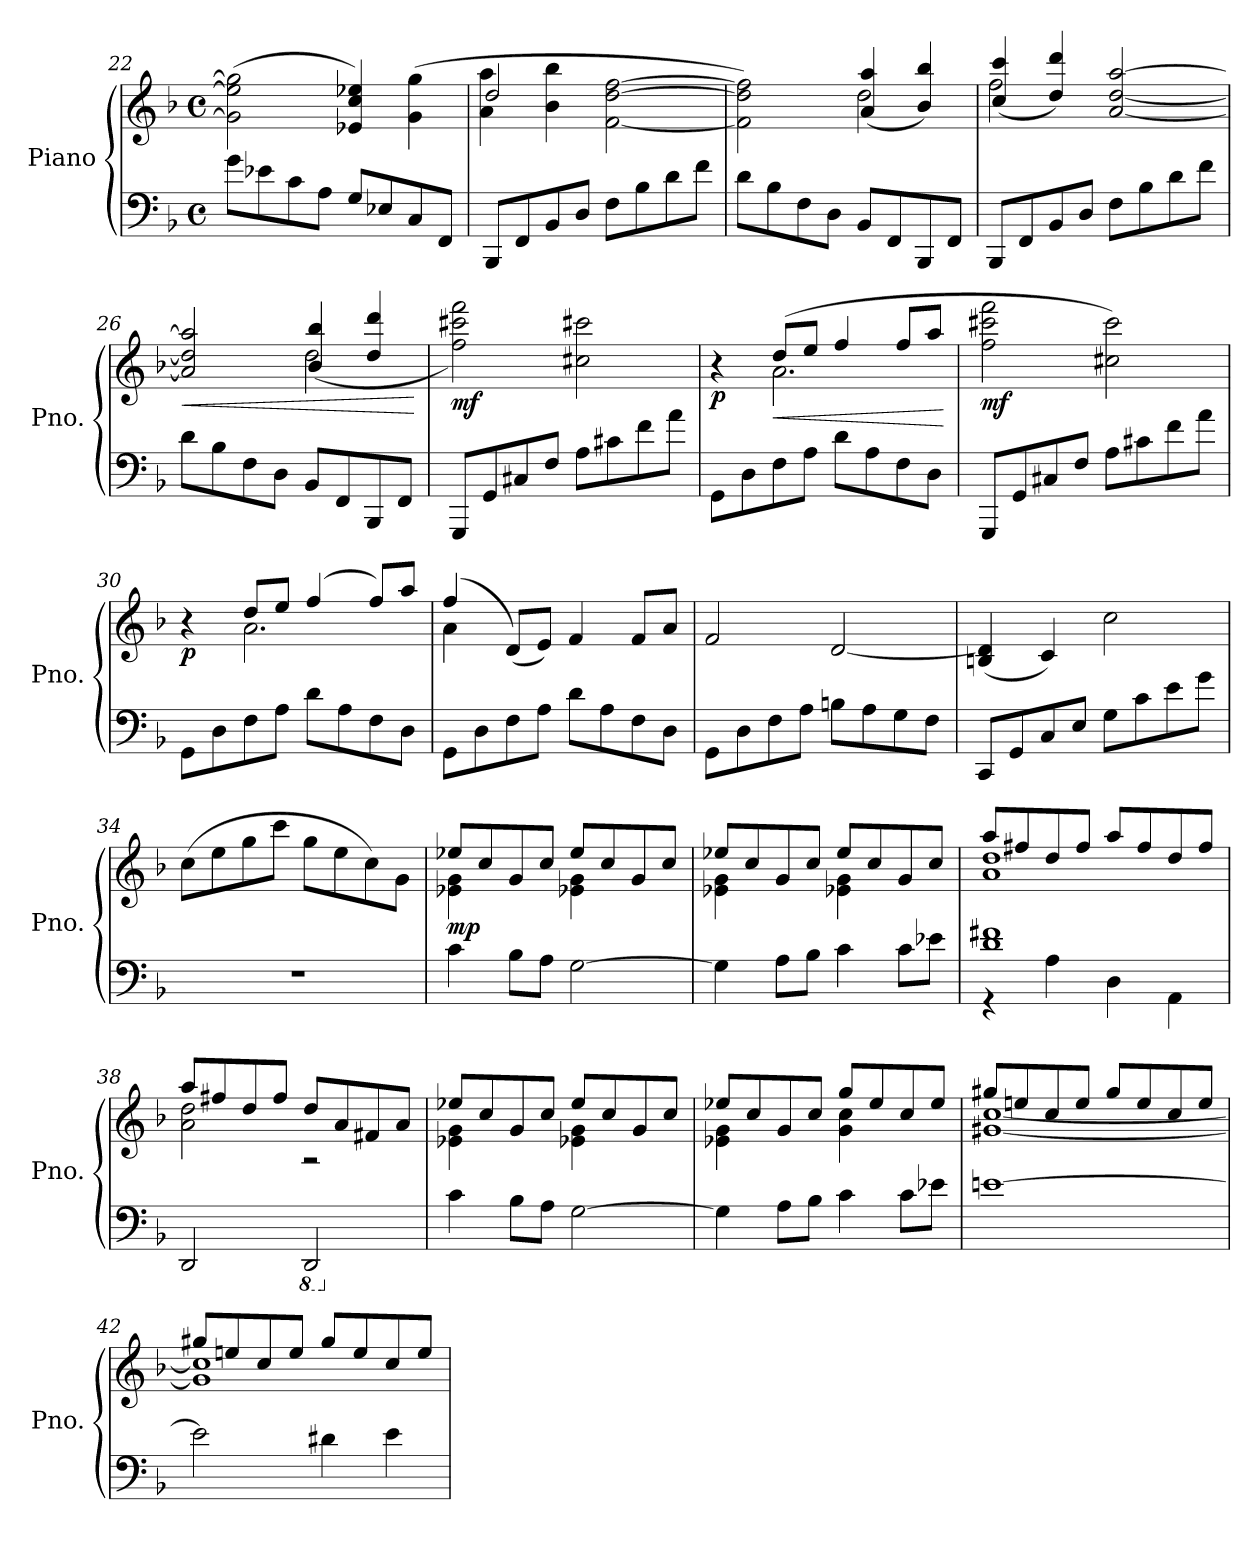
**kern	**kern	**dynam
*part1	*part1	*part1
*staff2	*staff1	*staff1/2
*I"Piano	*	*
*I'Pno.	*	*
!!LO:LB:g=z
*clefF4	*clefG2	*
*k[b-]	*k[b-]	*
*M4/4	*M4/4	*
*met(c)	*met(c)	*
=22	=22	=22
8g\L	(>2g\] 2ee-\] 2gg\]	.
8e-X\	.	.
8c\	.	.
8A\J	.	.
8G/L	4e-X/ 4cc/ 4ee-X/)	.
8E-X/	.	.
8C/	(>4g\ 4gg\	.
8FF/J	.	.
=23	=23	=23
*	*^	*
8BBB-/L	2dd/	4a\ 4aa\	.
8FF/	.	.	.
8BB-/	.	4b-\ 4bb-\	.
8D/J	.	.	.
8F\L	[2f\ [2dd\ [2ff\	2ryy	.
8B-\	.	.	.
8d\	.	.	.
8f\J	.	.	.
=24	=24	=24	=24
8d\L	2f\] 2dd\] 2ff\])	2ryy	.
8B-\	.	.	.
8F\	.	.	.
8D\J	.	.	.
8BB-/L	2dd\	(>4a/ 4aa/	.
8FF/	.	.	.
8BBB-/	.	4b-/ 4bb-/)	.
8FF/J	.	.	.
!!LO:LB:g=z	!!
=25	=25	=25	=25
8BBB-/L	2ff\	(>4cc/ 4ccc/	.
8FF/	.	.	.
8BB-/	.	4dd/ 4ddd/)	.
8D/J	.	.	.
8F\L	[2a/ [2dd/ [2aa/	2ryy	.
8B-\	.	.	.
8d\	.	.	.
8f\J	.	.	.
=26	=26	=26	=26
!	!	!	!LO:HP:b
8d\L	2a/] 2dd/] 2aa/]	2ryy	<
8B-\	.	.	.
8F\	.	.	.
8D\J	.	.	.
8BB-/L	2dd\	(>4b-/ 4bb-/	.
8FF/	.	.	.
8BBB-/	.	4dd/ 4ddd/	.
8FF/J	.	.	.
*	*v	*v	*
.	.	[
=27	=27	=27
!	!	!LO:DY:b
8GGG/L	2ff\ 2ccc#X\ 2fff\)	mf
8GG/	.	.
8C#X/	.	.
8F/J	.	.
8A\L	2cc#X\ 2ccc#X\	.
8c#X\	.	.
8f\	.	.
8a\J	.	.
!!LO:PB:g=z
=28	=28	=28
*	*^	*
!	!	!	!LO:DY:b
8GG\L	4r	4ryy	p
8D\	.	.	.
!	!	!	!LO:HP:b
8F\	(>8dd/L	2.a\	<
8A\J	8ee/J	.	.
8d\L	4ff/	.	.
8A\	.	.	.
8F\	8ff/L	.	.
8D\J	8aa/J	.	.
*	*v	*v	*
.	.	[
=29	=29	=29
!	!	!LO:DY:b
8GGG/L	2ff\ 2ccc#X\ 2fff\	mf
8GG/	.	.
8C#X/	.	.
8F/J	.	.
8A\L	2cc#X\ 2ccc#\)	.
8c#X\	.	.
8f\	.	.
8a\J	.	.
=30	=30	=30
*	*^	*
!	!	!	!LO:DY:b
8GG\L	4r	4ryy	p
8D\	.	.	.
8F\	8dd/L	2.a\	.
8A\J	8ee/J	.	.
8d\L	(>4ff/	.	.
8A\	.	.	.
8F\	8ff/L)	.	.
8D\J	8aa/J	.	.
!!LO:LB:g=z	!!
=31	=31	=31	=31
8GG\L	(>4ff/	4a\	.
8D\	.	.	.
8F\	(>8d/L)	2.ryy	.
8A\J	8e/J)	.	.
8d\L	4f/	.	.
8A\	.	.	.
8F\	8f/L	.	.
8D\J	8a/J	.	.
*	*v	*v	*
=32	=32	=32
8GG\L	2f/	.
8D\	.	.
8F\	.	.
8A\J	.	.
8Bn\L	[2d/	.
8A\	.	.
8G\	.	.
8F\J	.	.
=33	=33	=33
8CC/L	(>4Bn/ 4d/]	.
8GG/	.	.
8C/	4c/)	.
8E/J	.	.
8G\L	2cc\	.
8c\	.	.
8e\	.	.
8g\J	.	.
!!LO:LB:g=z
=34	=34	=34
1r	(>8cc\L	.
.	8ee\	.
.	8gg\	.
.	8ccc\J	.
.	8gg\L	.
.	8ee\	.
.	8cc\)	.
.	8g\J	.
=35	=35	=35
*	*^	*
!	!	!	!LO:DY:b
4c\	8ee-X/L	4e-X\ 4g\	mp
.	8cc/	.	.
8B-\L	8g/	4ryy	.
8A\J	8cc/J	.	.
[2G\	8ee-/L	4e-X\ 4g\	.
.	8cc/	.	.
.	8g/	4ryy	.
.	8cc/J	.	.
=36	=36	=36	=36
4G\]	8ee-X/L	4e-X\ 4g\	.
.	8cc/	.	.
8A\L	8g/	4ryy	.
8B-\J	8cc/J	.	.
4c\	8ee-/L	4e-X\ 4g\	.
.	8cc/	.	.
8c\L	8g/	4ryy	.
8e-X\J	8cc/J	.	.
!!LO:LB:g=z	!!
=37	=37	=37	=37
*^	*	*	*
1d 1f#X	4r	8aa/L	1a 1dd	.
.	.	8ff#X/	.	.
.	4A\	8dd/	.	.
.	.	8ff#/J	.	.
.	4D\	8aa/L	.	.
.	.	8ff#/	.	.
.	4AA\	8dd/	.	.
.	.	8ff#/J	.	.
*v	*v	*	*	*
=38	=38	=38	=38
2DD/	8aa/L	2a\ 2dd\	.
.	8ff#X/	.	.
.	8dd/	.	.
.	8ff#/J	.	.
*8ba	*	*	*
2DDD/	8dd/L	2r	.
.	8a/	.	.
.	8f#X/	.	.
.	8a/J	.	.
=39	=39	=39	=39
*X8ba	*	*	*
4c\	8ee-X/L	4e-X\ 4g\	.
.	8cc/	.	.
8B-\L	8g/	4ryy	.
8A\J	8cc/J	.	.
[2G\	8ee-/L	4e-X\ 4g\	.
.	8cc/	.	.
.	8g/	4ryy	.
.	8cc/J	.	.
!!LO:LB:g=z	!!
=40	=40	=40	=40
4G\]	8ee-X/L	4e-X\ 4g\	.
.	8cc/	.	.
8A\L	8g/	4ryy	.
8B-\J	8cc/J	.	.
4c\	8gg/L	4g\ 4cc\	.
.	8ee-/	.	.
8c\L	8cc/	4ryy	.
8e-X\J	8ee-/J	.	.
=41	=41	=41	=41
[1en	8gg#X/L	[1g#X [1cc	.
.	8een/	.	.
.	8cc/	.	.
.	8ee/J	.	.
.	8gg#/L	.	.
.	8ee/	.	.
.	8cc/	.	.
.	8ee/J	.	.
=42	=42	=42	=42
2e\]	8gg#X/L	1g#] 1cc]	.
.	8een/	.	.
.	8cc/	.	.
.	8ee/J	.	.
4d#X\	8gg#/L	.	.
.	8ee/	.	.
4e\	8cc/	.	.
.	8ee/J	.	.
*	*v	*v	*
=	=	=
*-	*-	*-
